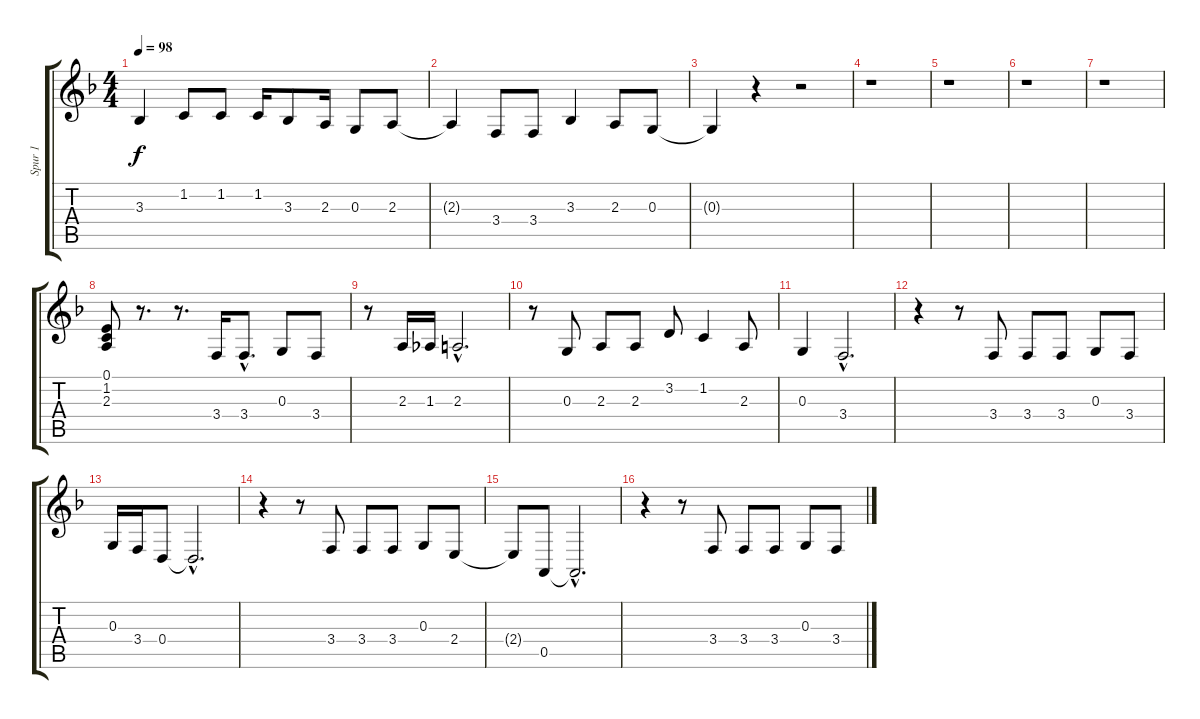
\track ("Spur 1" "Spur 1") {instrument lead2sawtooth}
\staff {score tabs}
\tuning (E4 B3 G3 D3 A2 E2) {hide}
\ts (4 4)
\tempo 98
\clef g2
\ks dminor
3.3{t}.4{dy f} 1.2.8 1.2.8 1.2.16 3.3.8 2.3.16 0.3.8 2.3.8 |
2.3{t}.4 3.4.8 3.4.8 3.3.4 2.3.8 0.3.8 |
0.3{t}.4 r.4 r.2 |
r.1 |
r.1 |
r.1 |
r.1 |
(0.1 1.2 2.3).8 r.8{d} r.8{d} 3.4.16 3.4{hac}.8{d} 0.3.8 3.4.8 |
r.8 2.3.16 1.3.16 2.3{hac}.2{d} |
r.8 0.3.8 2.3.8 2.3.8 3.2.8 1.2.4 2.3.8 |
0.3.4 3.4{hac}.2{d} |
r.4 r.8 3.4.8 3.4.8 3.4.8 0.3.8 3.4.8 |
0.3.16 3.4.16 0.4.8 0.4{hac t}.2{d} |
r.4 r.8 3.4.8 3.4.8 3.4.8 0.3.8 2.4.8 |
2.4{t}.8 0.5.8 0.5{hac t}.2{d} |
r.4 r.8 3.4.8 3.4.8 3.4.8 0.3.8 3.4.8
